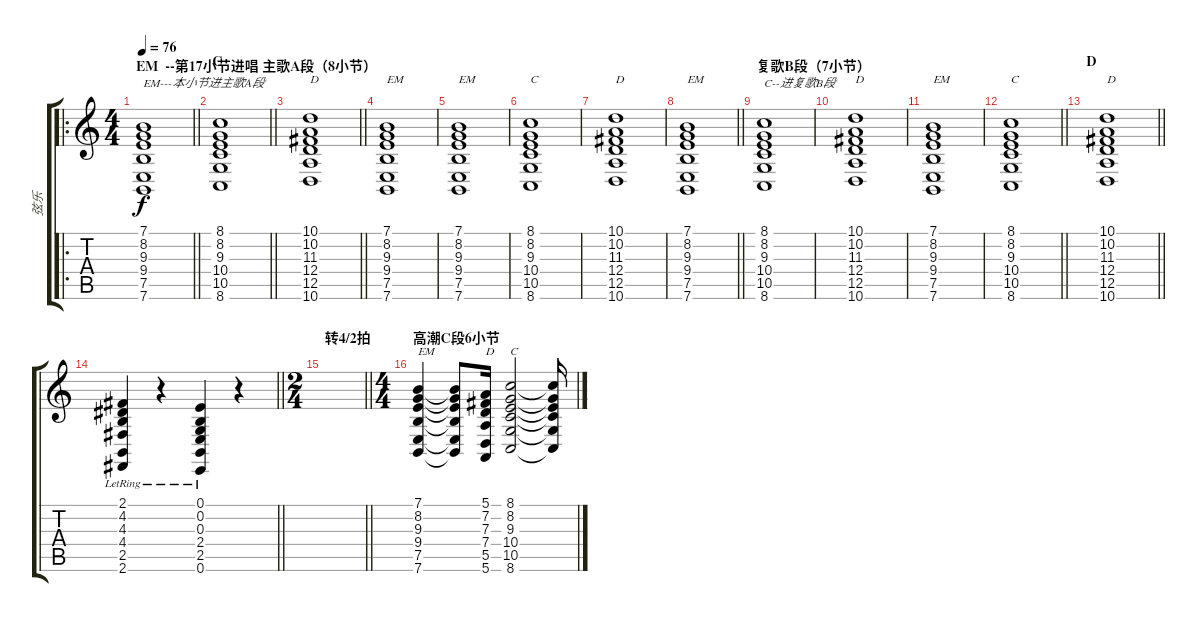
\track ("弦乐" "弦乐") {instrument tremolostrings}
\staff {score tabs}
\tuning (E4 B3 G3 D3 A2 E2) {hide}
\ro
\ts (4 4)
\section ("" "EM  --第17小节进唱 主歌A段（8小节）")
\tempo 76
\clef g2
\barLineRight lightlight
\ks c
(7.1 8.2 9.3 9.4 7.5 7.6).1{txt "EM---本小节进主歌A段" dy f} |
\section ("" "C")
\barLineRight lightlight
(8.1 8.2 9.3 10.4 10.5 8.6).1 |
\barLineRight lightlight
(10.1 10.2 11.3 12.4 12.5 10.6).1{txt "D"} |
(7.1 8.2 9.3 9.4 7.5 7.6).1{txt "EM"} |
(7.1 8.2 9.3 9.4 7.5 7.6).1{txt "EM"} |
(8.1 8.2 9.3 10.4 10.5 8.6).1{txt "C"} |
(10.1 10.2 11.3 12.4 12.5 10.6).1{txt "D"} |
\barLineRight lightlight
(7.1 8.2 9.3 9.4 7.5 7.6).1{txt "EM"} |
\section ("" "复歌B段（7小节）")
(8.1 8.2 9.3 10.4 10.5 8.6).1{txt "C--进复歌B段"} |
(10.1 10.2 11.3 12.4 12.5 10.6).1{txt "D"} |
(7.1 8.2 9.3 9.4 7.5 7.6).1{txt "EM"} |
\barLineRight lightlight
(8.1 8.2 9.3 10.4 10.5 8.6).1{txt "C"} |
\section ("" "D")
\barLineRight lightlight
(10.1 10.2 11.3 12.4 12.5 10.6).1{txt "D"} |
\section ("" "")
\barLineRight lightlight
(2.1{lr} 4.2 4.3{lr} 4.4 2.5 2.6).4 r.4 (0.1 0.2 0.3{lr} 2.4 2.5 0.6).4 r.4 |
\ts (2 4)
\section ("" "转4/2拍")
\barLineRight lightlight
|
\ts (4 4)
\section ("" "高潮C段6小节")
(7.1 8.2 9.3 9.4 7.5 7.6).4{txt "EM"} (7.1{t} 8.2{t} 9.3{t} 9.4{t} 7.5{t} 7.6{t}).8 (5.1 7.2 7.3 7.4 5.5 5.6).16{txt "D"} (8.1 8.2 9.3 10.4 10.5 8.6).2{txt "C"} (8.1{t} 8.2{t} 9.3{t} 10.4{t} 10.5{t} 8.6{t}).16
